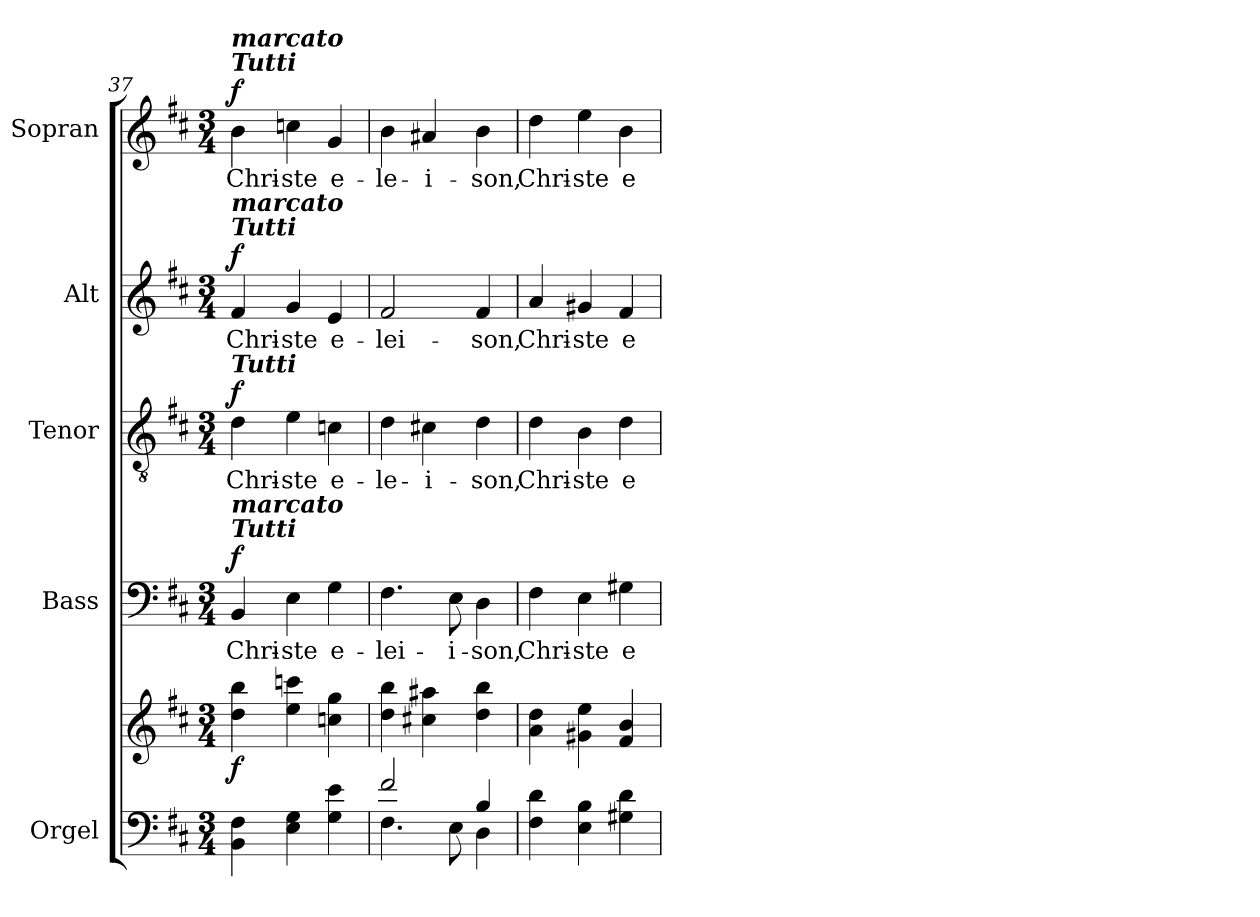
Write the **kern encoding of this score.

**kern	**kern	**dynam	**kern	**text	**dynam	**kern	**text	**dynam	**kern	**text	**dynam	**kern	**text	**dynam
*part5	*part5	*part5	*part4	*part4	*part4	*part3	*part3	*part3	*part2	*part2	*part2	*part1	*part1	*part1
*staff6	*staff5	*staff5/6	*staff4	*staff4	*staff4	*staff3	*staff3	*staff3	*staff2	*staff2	*staff2	*staff1	*staff1	*staff1
*I"Orgel	*	*	*I"Bass	*	*	*I"Tenor	*	*	*I"Alt	*	*	*I"Sopran	*	*
*I'Org.	*	*	*I'B	*	*	*I'T	*	*	*I'A	*	*	*I'S	*	*
*clefF4	*clefG2	*	*clefF4	*	*	*clefGv2	*	*	*clefG2	*	*	*clefG2	*	*
*k[f#c#]	*k[f#c#]	*	*k[f#c#]	*	*	*k[f#c#]	*	*	*k[f#c#]	*	*	*k[f#c#]	*	*
*D:	*D:	*	*D:	*	*	*D:	*	*	*D:	*	*	*D:	*	*
*M3/4	*M3/4	*	*M3/4	*	*	*M3/4	*	*	*M3/4	*	*	*M3/4	*	*
=37	=37	=37	=37	=37	=37	=37	=37	=37	=37	=37	=37	=37	=37	=37
!	!	!	!	!	!	!	!	!	!	!	!	!LO:TX:a:Bi:t=Tutti	!	!
!	!	!	!	!	!	!	!	!	!	!	!	!LO:TX:a:Bi:t=marcato	!	!
!	!	!	!	!	!	!	!	!	!LO:TX:a:Bi:t=Tutti	!	!	!	!	!
!	!	!	!	!	!	!	!	!	!LO:TX:a:Bi:t=marcato	!	!	!	!	!
!	!	!	!	!	!	!LO:TX:a:Bi:t=Tutti	!	!	!	!	!	!	!	!
!	!	!	!LO:TX:a:Bi:t=Tutti	!	!	!	!	!	!	!	!	!	!	!
!	!	!	!LO:TX:a:Bi:t=marcato	!	!	!	!	!	!	!	!	!	!	!
!	!	!LO:DY:b	!	!LO:LY:b	!LO:DY:a	!	!LO:LY:b	!LO:DY:a	!	!LO:LY:b	!LO:DY:a	!	!LO:LY:b	!LO:DY:a
4BB\ 4F#\	4dd\ 4bb\	f	4BB/	Chri-	f	4d\	Chri-	f	4f#/	Chri-	f	4b\	Chri-	f
!	!	!	!	!LO:LY:b	!	!	!LO:LY:b	!	!	!LO:LY:b	!	!	!LO:LY:b	!
4E\ 4G\	4ee\ 4cccn\	.	4E\	-ste	.	4e\	-ste	.	4g/	-ste	.	4ccn\	-ste	.
!	!	!	!	!LO:LY:b	!	!	!LO:LY:b	!	!	!LO:LY:b	!	!	!LO:LY:b	!
4G\ 4e\	4ccn\ 4gg\	.	4G\	e-	.	4cn\	e-	.	4e/	e-	.	4g/	e-	.
!!LO:PB:g=z
=38	=38	=38	=38	=38	=38	=38	=38	=38	=38	=38	=38	=38	=38	=38
*^	*	*	*	*	*	*	*	*	*	*	*	*	*	*
!	!	!	!	!	!LO:LY:b	!	!	!LO:LY:b	!	!	!LO:LY:b	!	!	!LO:LY:b	!
2f#/	4.F#\	4dd\ 4bb\	.	4.F#\	-lei-	.	4d\	-le-	.	2f#/	-lei-	.	4b\	-le-	.
!	!	!	!	!	!	!	!	!LO:LY:b	!	!	!	!	!	!LO:LY:b	!
.	.	4cc#X\ 4aa#X\	.	.	.	.	4c#X\	-i-	.	.	.	.	4a#X/	-i-	.
!	!	!	!	!	!LO:LY:b	!	!	!	!	!	!	!	!	!	!
.	8E\	.	.	8E\	-i-	.	.	.	.	.	.	.	.	.	.
!	!	!	!	!	!LO:LY:b	!	!	!LO:LY:b	!	!	!LO:LY:b	!	!	!LO:LY:b	!
4B/	4D\	4dd\ 4bb\	.	4D\	-son,	.	4d\	-son,	.	4f#/	-son,	.	4b\	-son,	.
=39	=39	=39	=39	=39	=39	=39	=39	=39	=39	=39	=39	=39	=39	=39	=39
!	!	!	!	!	!LO:LY:b	!	!	!LO:LY:b	!	!	!LO:LY:b	!	!	!LO:LY:b	!
*v	*v	*	*	*	*	*	*	*	*	*	*	*	*	*	*
4F#\ 4d\	4a\ 4dd\	.	4F#\	Chri-	.	4d\	Chri-	.	4a/	Chri-	.	4dd\	Chri-	.
!	!	!	!	!LO:LY:b	!	!	!LO:LY:b	!	!	!LO:LY:b	!	!	!LO:LY:b	!
4E\ 4B\	4g#X\ 4ee\	.	4E\	-ste	.	4B\	-ste	.	4g#X/	-ste	.	4ee\	-ste	.
!	!	!	!	!LO:LY:b	!	!	!LO:LY:b	!	!	!LO:LY:b	!	!	!LO:LY:b	!
4G#X\ 4d\	4f#/ 4b/	.	4G#X\	e-	.	4d\	e-	.	4f#/	e-	.	4b\	e-	.
=	=	=	=	=	=	=	=	=	=	=	=	=	=	=
*-	*-	*-	*-	*-	*-	*-	*-	*-	*-	*-	*-	*-	*-	*-
